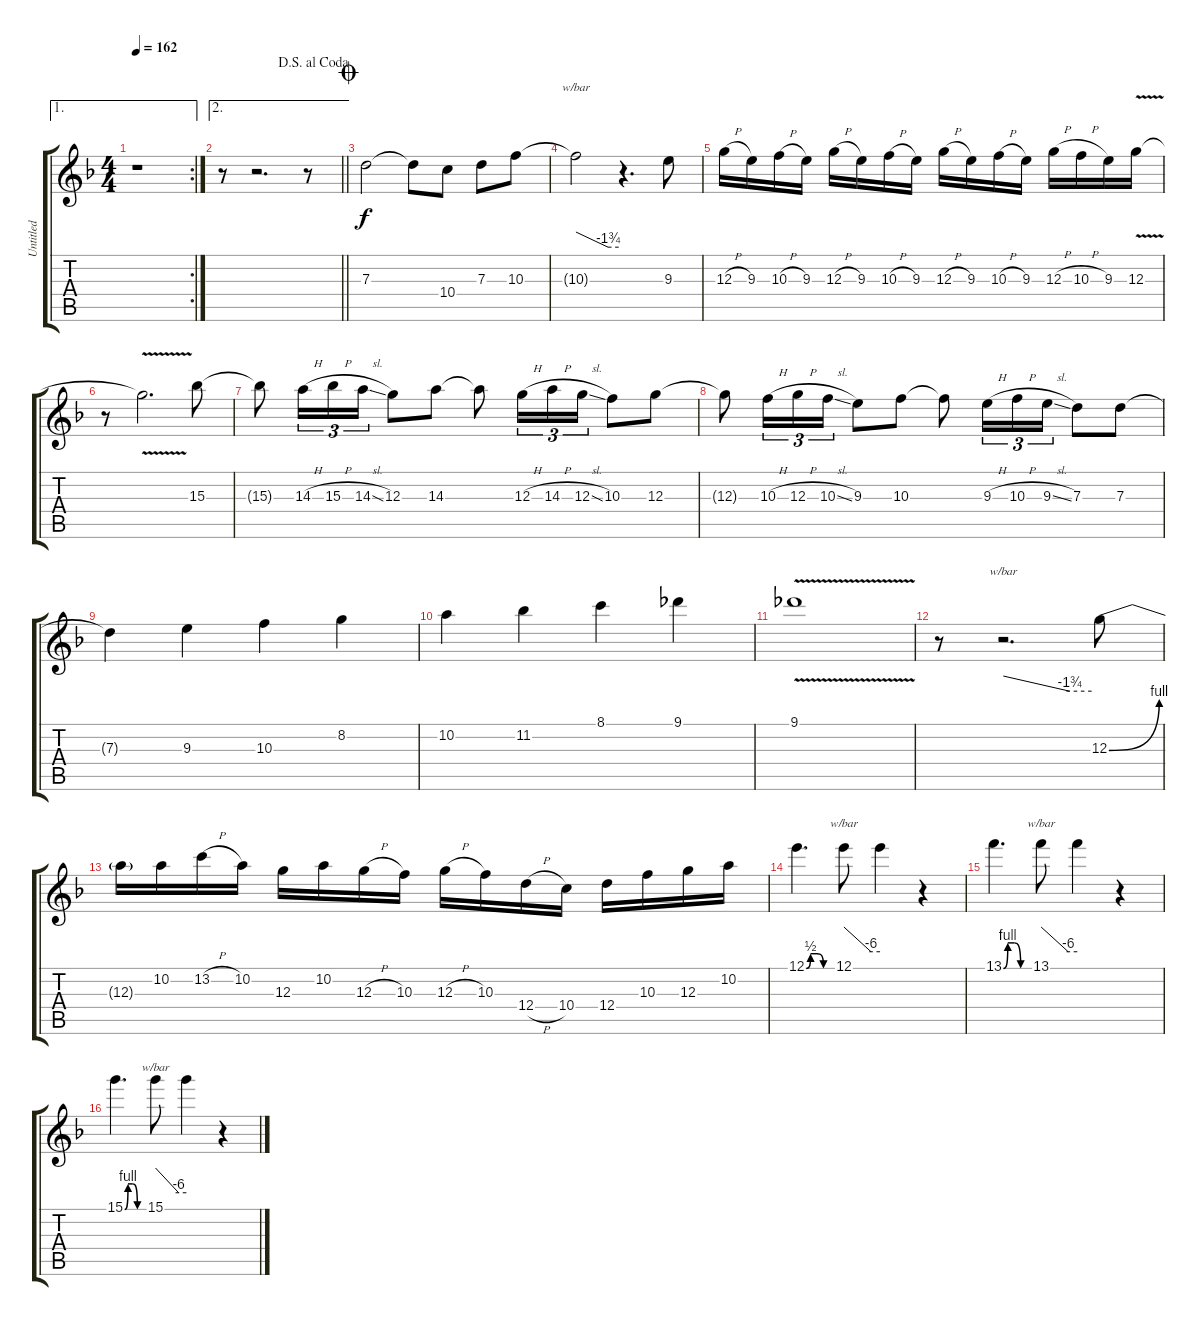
\track ("Untitled" "Untitled") {instrument distortionguitar}
\staff {score tabs}
\tuning (E4 B3 G3 D3 A2 E2) {hide}
\ae 1
\rc 2
\ts (4 4)
\tempo 162
\clef g2
\ks f
r.1{dy f} |
\ae 2
\jump dalsegnoalcoda
\barLineRight lightlight
r.8 r.2{d} r.8 |
\jump coda
7.3.2 7.3{t}.8 10.4.8 7.3.8 10.3.8 |
10.3{t}.2{tbe (custom default 0 0 45 -7 60 -7)} r.4{d} 9.3.8 |
12.3{h}.16 9.3.16 10.3{h}.16 9.3.16 12.3{h}.16 9.3.16 10.3{h}.16 9.3.16 12.3{h}.16 9.3.16 10.3{h}.16 9.3.16 12.3{h}.16 10.3{h}.16 9.3.16 12.3{v}.16 |
r.8 12.3{v t}.2{d} 15.3.8 |
15.3{t}.8 14.3{h}.16{tu (3 2)} 15.3{h}.16{tu (3 2)} 14.3{sl}.16{tu (3 2)} 12.3.8 14.3.8 14.3{t}.8 12.3{h}.16{tu (3 2)} 14.3{h}.16{tu (3 2)} 12.3{sl}.16{tu (3 2)} 10.3.8 12.3.8 |
12.3{t}.8 10.3{h}.16{tu (3 2)} 12.3{h}.16{tu (3 2)} 10.3{sl}.16{tu (3 2)} 9.3.8 10.3.8 10.3{t}.8 9.3{h}.16{tu (3 2)} 10.3{h}.16{tu (3 2)} 9.3{sl}.16{tu (3 2)} 7.3.8 7.3.8 |
7.3{t}.4 9.3.4 10.3.4 8.2.4 |
10.2.4 11.2.4 8.1.4 9.1.4 |
9.1{v}.1 |
r.8 r.2{d tbe (custom default 0 0 45 -7 60 -7)} 12.3{be (bend 0 0 60 4)}.8 |
12.3{t}.16 10.2.16 13.2{h}.16 10.2.16 12.3.16 10.2.16 12.3{h}.16 10.3.16 12.3{h}.16 10.3.16 12.4{h}.16 10.4.16 12.4.16 10.3.16 12.3.16 10.2.16 |
12.1{be (custom 0 0 10 2 25 2 40 0 60 0)}.4{d} 12.1.8{tbe (custom default 0 0 45 -24 60 -24)} 12.1{t}.4 r.4 |
13.1{be (custom 0 0 10 4 25 4 40 0 60 0)}.4{d} 13.1.8{tbe (custom default 0 0 45 -24 60 -24)} 13.1{t}.4 r.4 |
15.1{be (custom 0 0 10 4 25 4 40 0 60 0)}.4{d} 15.1.8{tbe (custom default 0 0 45 -24 60 -24)} 15.1{t}.4 r.4
